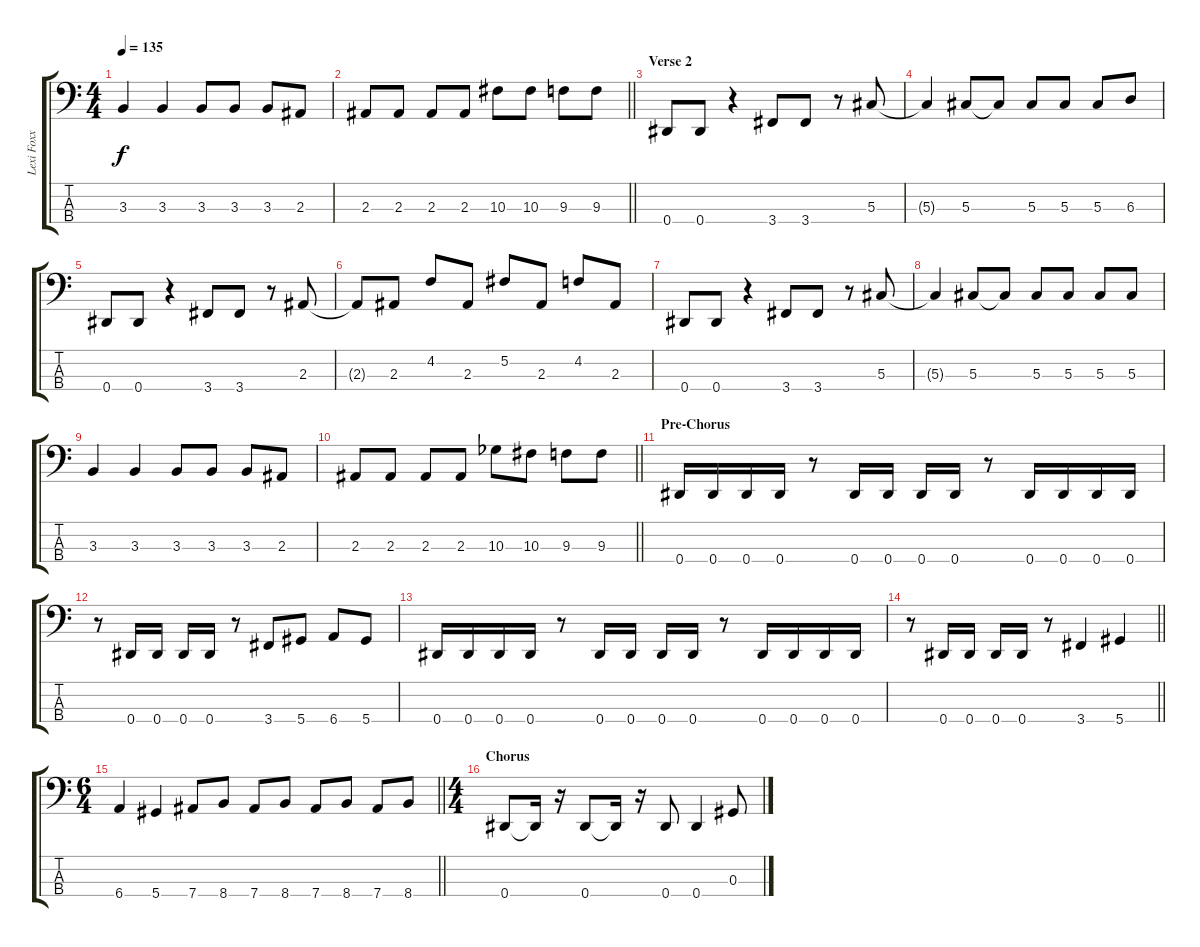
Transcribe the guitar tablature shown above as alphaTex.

\track ("Lexi Foxx Bass" "Lexi Foxx ") {instrument electricbassfinger}
\staff {score tabs}
\tuning (Gb2 Db2 Ab1 Eb1) {hide}
\ts (4 4)
\tempo 135
\clef f4
\ks c
3.3.4{dy f} 3.3.4 3.3.8 3.3.8 3.3.8 2.3.8 |
\barLineRight lightlight
2.3.8 2.3.8 2.3.8 2.3.8 10.3.8 10.3.8 9.3.8 9.3.8 |
\section ("" "Verse 2")
0.4.8 0.4.8 r.4 3.4.8 3.4.8 r.8 5.3.8 |
5.3{t}.4 5.3.8 5.3{t}.8 5.3.8 5.3.8 5.3.8 6.3.8 |
0.4.8 0.4.8 r.4 3.4.8 3.4.8 r.8 2.3.8 |
2.3{t}.8 2.3.8 4.2.8 2.3.8 5.2.8 2.3.8 4.2.8 2.3.8 |
0.4.8 0.4.8 r.4 3.4.8 3.4.8 r.8 5.3.8 |
5.3{t}.4 5.3.8 5.3{t}.8 5.3.8 5.3.8 5.3.8 5.3.8 |
3.3.4 3.3.4 3.3.8 3.3.8 3.3.8 2.3.8 |
\barLineRight lightlight
2.3.8 2.3.8 2.3.8 2.3.8 10.3{acc b}.8 10.3.8 9.3.8 9.3.8 |
\section ("" "Pre-Chorus")
0.4.16 0.4.16 0.4.16 0.4.16 r.8 0.4.16 0.4.16 0.4.16 0.4.16 r.8 0.4.16 0.4.16 0.4.16 0.4.16 |
r.8 0.4.16 0.4.16 0.4.16 0.4.16 r.8 3.4.8 5.4.8 6.4.8 5.4.8 |
0.4.16 0.4.16 0.4.16 0.4.16 r.8 0.4.16 0.4.16 0.4.16 0.4.16 r.8 0.4.16 0.4.16 0.4.16 0.4.16 |
\barLineRight lightlight
r.8 0.4.16 0.4.16 0.4.16 0.4.16 r.8 3.4.4 5.4.4 |
\ts (6 4)
\barLineRight lightlight
6.4.4 5.4.4 7.4.8 8.4.8 7.4.8 8.4.8 7.4.8 8.4.8 7.4.8 8.4.8 |
\ts (4 4)
\section ("" "Chorus")
0.4.8 0.4{t}.16 r.16 0.4.8 0.4{t}.16 r.16 0.4.8 0.4.4 0.3.8
